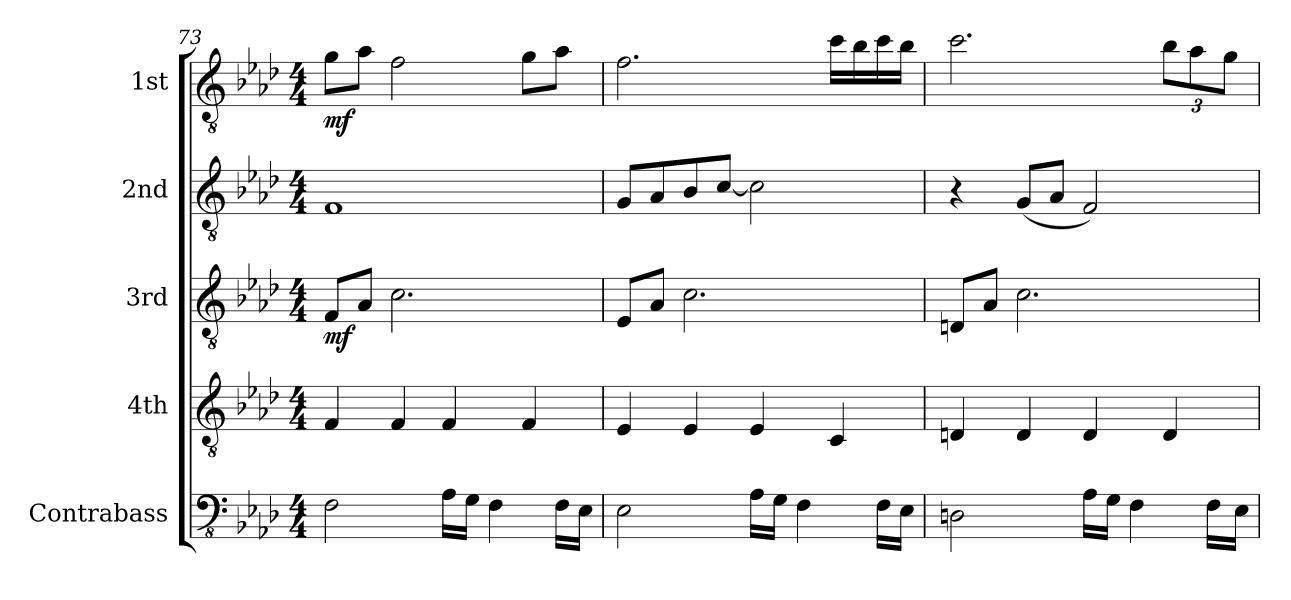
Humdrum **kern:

**kern	**kern	**kern	**dynam	**kern	**kern	**dynam
*part5	*part4	*part3	*part3	*part2	*part1	*part1
*staff5	*staff4	*staff3	*staff3	*staff2	*staff1	*staff1
*I"Contrabass	*I"4th	*I"3rd	*	*I"2nd	*I"1st	*
*I'C.B	*	*	*	*	*	*
*clefFv4	*clefGv2	*clefGv2	*	*clefGv2	*clefGv2	*
*k[b-e-a-d-]	*k[b-e-a-d-]	*k[b-e-a-d-]	*	*k[b-e-a-d-]	*k[b-e-a-d-]	*
*M4/4	*M4/4	*M4/4	*	*M4/4	*M4/4	*
=73	=73	=73	=73	=73	=73	=73
!	!	!	!LO:DY:b	!	!	!LO:DY:b
2FF\	4F/	8F/L	mf	1F	8g\L	mf
.	.	8A-/J	.	.	8a-\J	.
.	4F/	2.c\	.	.	2f\	.
16AA-\LL	4F/	.	.	.	.	.
16GG\JJ	.	.	.	.	.	.
4FF\	.	.	.	.	.	.
.	4F/	.	.	.	8g\L	.
16FF\LL	.	.	.	.	8a-\J	.
16EE-\JJ	.	.	.	.	.	.
!!LO:LB:g=z
=74	=74	=74	=74	=74	=74	=74
2EE-\	4E-/	8E-/L	.	8G/L	2.f\	.
.	.	8A-/J	.	8A-/	.	.
.	4E-/	2.c\	.	8B-/	.	.
.	.	.	.	[8c/J	.	.
16AA-\LL	4E-/	.	.	2c\]	.	.
16GG\JJ	.	.	.	.	.	.
4FF\	.	.	.	.	.	.
.	4C/	.	.	.	16cc\LL	.
.	.	.	.	.	16b-\	.
16FF\LL	.	.	.	.	16cc\	.
16EE-\JJ	.	.	.	.	16b-\JJ	.
=75	=75	=75	=75	=75	=75	=75
2DDn\	4Dn/	8Dn/L	.	4r	2.cc\	.
.	.	8A-/J	.	.	.	.
.	4D/	2.c\	.	(8G/L	.	.
.	.	.	.	8A-/J	.	.
16AA-\LL	4D/	.	.	2F/)	.	.
16GG\JJ	.	.	.	.	.	.
4FF\	.	.	.	.	.	.
*	*	*	*	*	*Xbrackettup	*
.	4D/	.	.	.	12b-\L	.
.	.	.	.	.	12a-\	.
16FF\LL	.	.	.	.	.	.
.	.	.	.	.	12g\J	.
16EE-\JJ	.	.	.	.	.	.
=	=	=	=	=	=	=
*-	*-	*-	*-	*-	*-	*-
